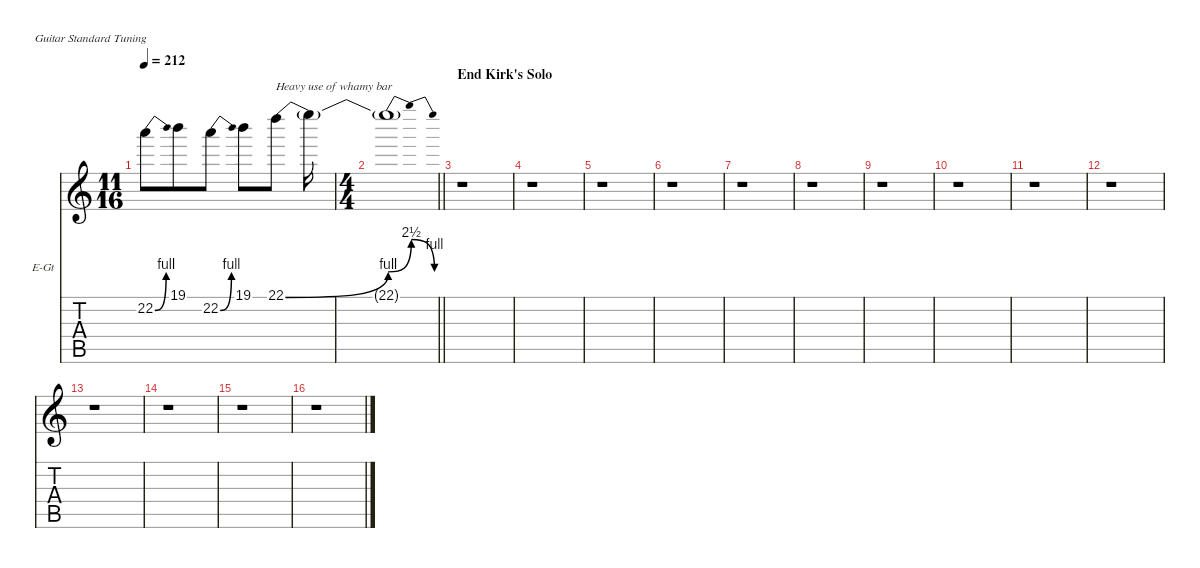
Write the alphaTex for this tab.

\hideDynamics
\bracketExtendMode nobrackets
\firstSystemTrackNameOrientation horizontal
\otherSystemsTrackNameOrientation horizontal
\track ("Solo" "E-Gt") {instrument distortionguitar}
\staff {score tabs}
\tuning (E4 B3 G3 D3 A2 E2)
\ts (11 16)
\beaming (8 3 2)
\tempo 212
\clef g2
\ks c
22.2{be (bend 0 0 60 4)}.8{dy fff} 19.1.8 22.2{be (bend 0 0 60 4)}.8 19.1.8 22.1{be (bend 0 0 60 4)}.8{txt "Heavy use of whamy bar"} 22.1{t}.16{dy f} |
\ts (4 4)
\beaming (8 2 2 2 2)
\barLineRight lightlight
22.1{be (bendrelease 0 4 30 10 30 10 60 4) t}.1 |
\section ("" "End Kirk's Solo")
r.1 |
r.1{instrument distortionguitar} |
r.1 |
r.1 |
r.1 |
r.1 |
r.1 |
r.1 |
r.1 |
r.1 |
r.1 |
r.1 |
r.1 |
r.1
